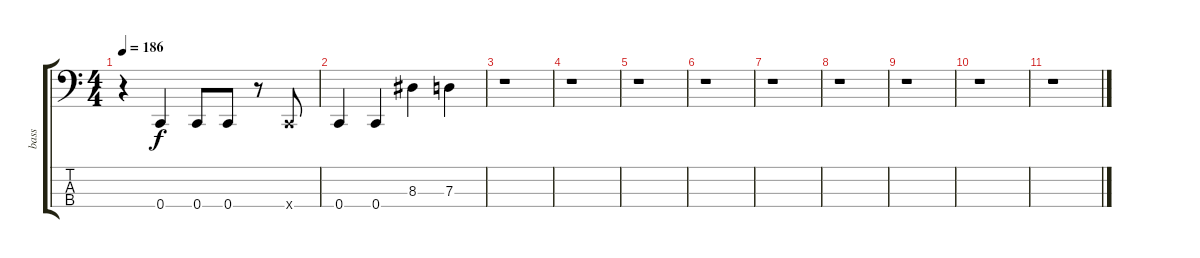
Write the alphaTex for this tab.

\track ("bass" "bass") {instrument electricbasspick}
\staff {score tabs}
\tuning (F2 C2 G1 C1) {hide}
\ts (4 4)
\tempo 186
\clef f4
\ks c
r.4{dy f} 0.4.4 0.4.8 0.4.8 r.8 0.4{x}.8 |
0.4.4 0.4.4 8.3.4 7.3.4 |
r.1 |
r.1 |
r.1 |
r.1 |
r.1 |
r.1 |
r.1 |
r.1 |
r.1
